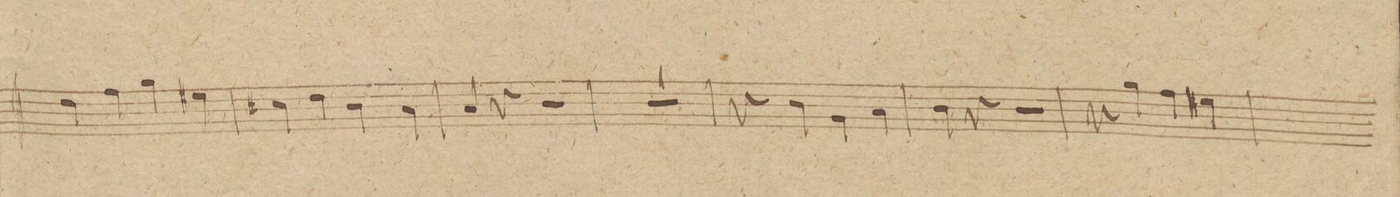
**kern	**dynam
*I"Alto Viola.	*
*clefC3	*
*k[]	*
*met(c|)	*
*M2/2	*
4e\	.
4g\	.
4a\	.
4f#X\	.
=20	=20
4d#X\	.
4e\	.
4c\	.
4B\	.
=21	=21
4B/	.
4r	.
2r	.
=22	=22
1r	.
=23	=23
4r	.
4c\	.
4A\	.
4B\	.
=24	=24
4c\	.
4r	.
2r	.
=25	=25
4r	.
4a\	.
4g\	.
4f#X\	.
=26	=26
*-	*-
